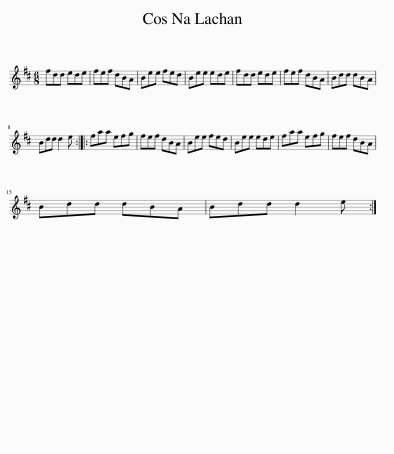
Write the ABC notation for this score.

X:1
L:1/8
M:6/8
I:linebreak $
K:D
V:1 treble
V:1
 fdd ede | fef dBA | Bee fed | Bee ede | fdd ede | %5
 fef dBA | Bdd dBA |$ Bdd d2 e :: faa efg | fef dBA | %10
 Bee fed | Bee ede | faa efg | fef dBA |$ Bdd dBA | %15
 Bdd d2 e :| %16
